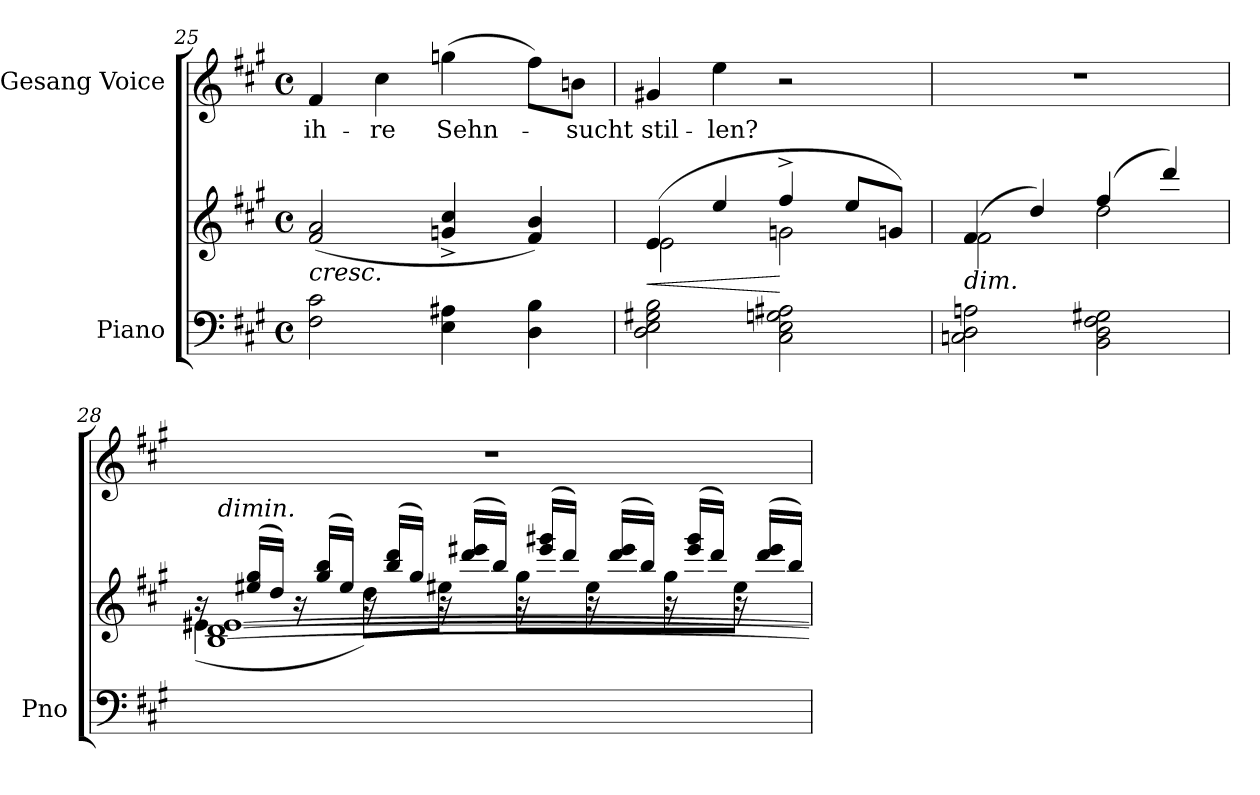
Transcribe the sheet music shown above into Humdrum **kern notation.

**kern	**kern	**dynam	**kern	**text
*part2	*part2	*part2	*part1	*part1
*staff3	*staff2	*staff2/3	*staff1	*staff1
*I"Piano	*	*	*I"Gesang Voice	*
*I'Pno	*	*	*	*
*clefF4	*clefG2	*	*clefG2	*
*k[f#c#g#]	*k[f#c#g#]	*	*k[f#c#g#]	*
*M4/4	*M4/4	*	*M4/4	*
*met(c)	*met(c)	*	*met(c)	*
=25	=25	=25	=25	=25
!	!	!LO:HP:b	!	!LO:LY:b
*	*	*	*^	*
2F#\ 2c#\	(2f#/ 2a/	<	4f#/	2ryy	ih-
!	!	!	!	!	!LO:LY:b
.	.	.	4cc#\	.	-re
!	!	!	!	!	!LO:LY:b
4E\ 4A#X\	4gn/^> 4cc#/^>	.	(4ggn\	8ryy	Sehn-
.	.	.	.	8ryy	.
4D\ 4B\	4f#/ 4b/)	.	8ff#\L)	4ryy	.
!	!	!	!	!	!LO:LY:b
.	.	.	8bn\J	.	-sucht
*	*	*	*v	*v	*
=26	=26	=26	=26	=26
!	!LO:TX:b:i:t=espr. molto	!	!	!
!	!	!LO:HP:b	!	!LO:LY:b
*	*^	*	*	*
2D\ 2E\ 2G#X\ 2B\	(4e/	2e\	<	4g#X/	stil-
!	!	!	!	!	!LO:LY:b
.	4ee/	.	.	4ee\	-len?
2C#\ 2E\ 2Gn\ 2A#X\	4ff#^/	2gn\	[	2r	.
.	8ee/L	.	.	.	.
.	8gn/J)	.	.	.	.
*	*v	*v	*	*	*
.	.	[	.	.
=27	=27	=27	=27	=27
*	*^	*	*	*
!	!LO:TX:b:i:t=dim.	!	!	!	!
2Cn\ 2D\ 2An\	(4f#/	2f#\	.	1r	.
.	4dd/)	.	.	.	.
2BB\ 2D\ 2F#\ 2G#X\	(4ff#/	2dd\	.	.	.
.	4ddd/)	.	.	.	.
*	*v	*v	*	*	*
!!LO:LB:g=z
=28	=28	=28	=28	=28
*	*Xtuplet	*	*	*
*	*^	*	*	*
*	*	*^	*	*	*
1ryy	24r	(4e#X\	[1B [1d [<1e#	.	1r	.
!	!LO:TX:a:i:t=dimin.	!	!	!	!	!
.	(24ee#X/ 24gg#/LL	.	.	.	.	.
.	24dd/JJ)	.	.	.	.	.
.	24r	.	.	.	.	.
.	(24gg#/ 24bb/LL	.	.	.	.	.
.	24ee#/JJ)	.	.	.	.	.
.	24r	8dd\L)	.	.	.	.
.	(24bb/ 24ddd/LL	.	.	.	.	.
.	24gg#/JJ)	.	.	.	.	.
.	24r	8ee#X\J	.	.	.	.
.	(24ddd/ 24eee#X/LL	.	.	.	.	.
.	24bb/JJ)	.	.	.	.	.
.	24r	8gg#\L	.	.	.	.
.	(24eee#/ 24ggg#X/LL	.	.	.	.	.
.	24ddd/JJ)	.	.	.	.	.
.	24r	8ee#\	.	.	.	.
.	(24ddd/ 24eee#/LL	.	.	.	.	.
.	24bb/JJ)	.	.	.	.	.
.	24r	8gg#\	.	.	.	.
.	(24eee#/ 24ggg#/LL	.	.	.	.	.
.	24ddd/JJ)	.	.	.	.	.
.	24r	8ee#\J	.	.	.	.
.	(24ddd/ 24eee#/LL	.	.	.	.	.
.	24bb/JJ)	.	.	.	.	.
*	*v	*v	*v	*	*	*
=	=	=	=	=
*-	*-	*-	*-	*-
